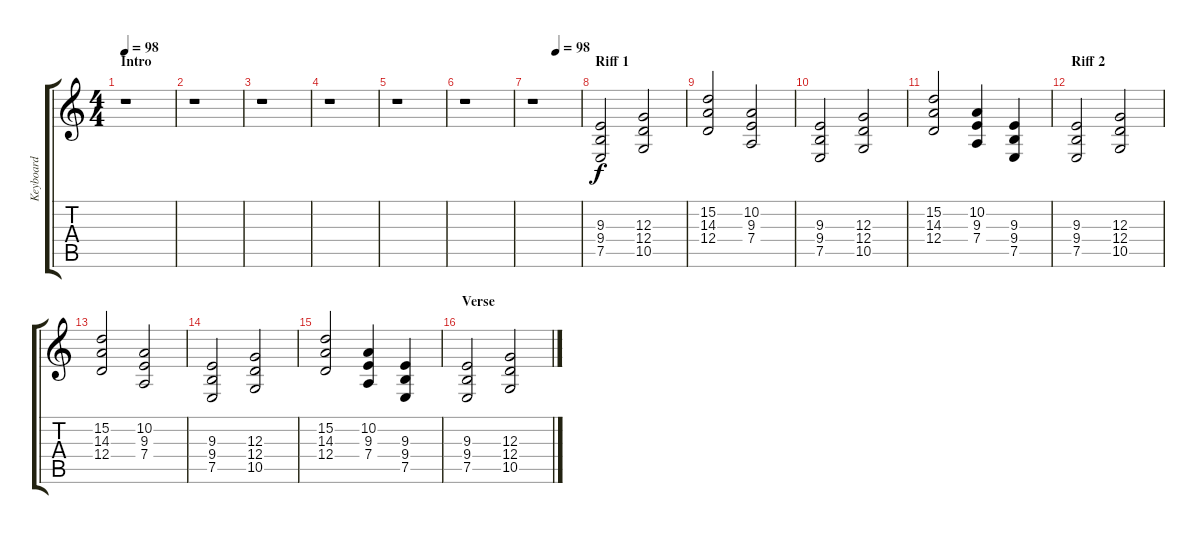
\track ("Keyboard" "Keyboard") {instrument brasssection}
\staff {score tabs}
\tuning (E4 B3 G3 D3 A2 E2) {hide}
\ts (4 4)
\section ("" "Intro")
\tempo 98
\tempo 60
\tempo 98
\clef g2
\ks c
r.1{dy f instrument brasssection} |
r.1 |
r.1 |
r.1 |
r.1 |
r.1 |
\tempo (98 0.5)
r.1 |
\section ("" "Riff 1")
(9.3 9.4 7.5).2 (12.3 12.4 10.5).2 |
(15.2 14.3 12.4).2 (10.2 9.3 7.4).2 |
(9.3 9.4 7.5).2 (12.3 12.4 10.5).2 |
(15.2 14.3 12.4).2 (10.2 9.3 7.4).4 (9.3 9.4 7.5).4 |
\section ("" "Riff 2")
(9.3 9.4 7.5).2 (12.3 12.4 10.5).2 |
(15.2 14.3 12.4).2 (10.2 9.3 7.4).2 |
(9.3 9.4 7.5).2 (12.3 12.4 10.5).2 |
(15.2 14.3 12.4).2 (10.2 9.3 7.4).4 (9.3 9.4 7.5).4 |
\section ("" "Verse")
(9.3 9.4 7.5).2 (12.3 12.4 10.5).2
